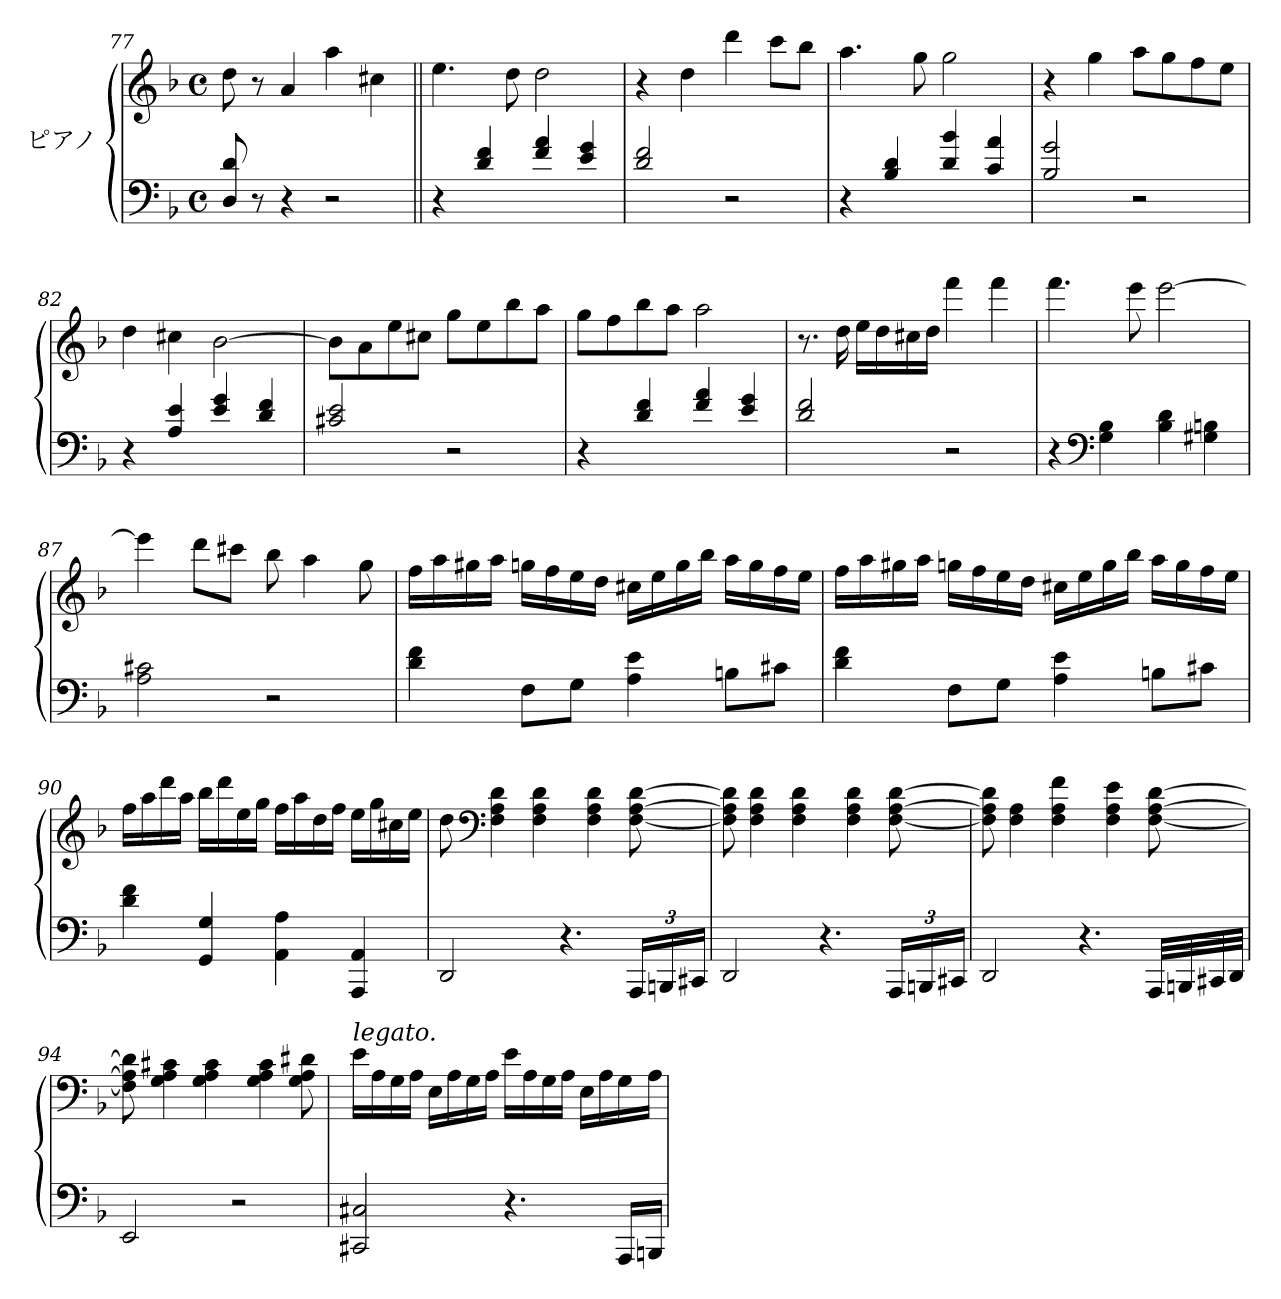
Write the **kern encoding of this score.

**kern	**kern
*part1	*part1
*staff2	*staff1
*I"ピアノ	*
!!LO:LB:g=z
*clefF4	*clefG2
*k[b-]	*k[b-]
*M4/4	*M4/4
*met(c)	*met(c)
=77	=77
8D/ 8d/	8dd\
8r	8r
4r	4a/
2r	4aa\
.	4cc#X\
=78||	=78||
4r	4.ee\
4d/ 4f/	.
.	8dd\
4f/ 4a/	2dd\
4e/ 4g/	.
=79	=79
2d/ 2f/	4r
.	4dd\
2r	4ddd\
.	8ccc\L
.	8bb-\J
=80	=80
4r	4.aa\
4B-/ 4d/	.
.	8gg\
4d/ 4b-/	2gg\
4c/ 4a/	.
=81	=81
2B-/ 2g/	4r
.	4gg\
2r	8aa\L
.	8gg\
.	8ff\
.	8ee\J
=82	=82
4r	4dd\
4A/ 4e/	4cc#X\
4e/ 4g/	[2b-\
4d/ 4f/	.
!!LO:LB:g=z
=83	=83
2c#X/ 2e/	8b-\L]
.	8a\
.	8ee\
.	8cc#X\J
2r	8gg\L
.	8ee\
.	8bb-\
.	8aa\J
=84	=84
4r	8gg\L
.	8ff\
4d/ 4f/	8bb-\
.	8aa\J
4f/ 4a/	2aa\
4e/ 4g/	.
=85	=85
2d/ 2f/	8.r
.	16dd\
.	16ee\LL
.	16dd\
.	16cc#X\
.	16dd\JJ
2r	4fff\
.	4fff\
=86	=86
4r	4.fff\
*clefF4	*
4G\ 4B-\	.
.	8eee\
4B-\ 4d\	[2eee\
4G#X\ 4Bn\	.
!!LO:PB:g=z
=87	=87
2A\ 2c#X\	4eee\]
.	8ddd\L
.	8ccc#X\J
2r	8bb-\
.	4aa\
.	8gg\
=88	=88
4d\ 4f\	16ff\LL
.	16aa\
.	16gg#X\
.	16aa\JJ
8F\L	16ggn\LL
.	16ff\
8G\J	16ee\
.	16dd\JJ
4A\ 4e\	16cc#X\LL
.	16ee\
.	16gg\
.	16bb-\JJ
8Bn\L	16aa\LL
.	16gg\
8c#X\J	16ff\
.	16ee\JJ
!!LO:LB:g=z
=89	=89
4d\ 4f\	16ff\LL
.	16aa\
.	16gg#X\
.	16aa\JJ
8F\L	16ggn\LL
.	16ff\
8G\J	16ee\
.	16dd\JJ
4A\ 4e\	16cc#X\LL
.	16ee\
.	16gg\
.	16bb-\JJ
8Bn\L	16aa\LL
.	16gg\
8c#X\J	16ff\
.	16ee\JJ
=90	=90
4d\ 4f\	16ff\LL
.	16aa\
.	16ddd\
.	16aa\JJ
4GG/ 4G/	16bb-\LL
.	16ddd\
.	16ee\
.	16gg\JJ
4AA\ 4A\	16ff\LL
.	16aa\
.	16dd\
.	16ff\JJ
4AAA/ 4AA/	16ee\LL
.	16gg\
.	16cc#X\
.	16ee\JJ
!!LO:LB:g=z
=91	=91
2DD/	8dd\
*	*clefF4
.	4F\ 4A\ 4d\
.	4F\ 4A\ 4d\
4.r	.
.	4F\ 4A\ 4d\
*Xbrackettup	*
24AAA/LL	[8F\ [8A\ [8d\
24BBBn/	.
24CC#X/JJ	.
=92	=92
2DD/	8F\] 8A\] 8d\]
.	4F\ 4A\ 4d\
.	4F\ 4A\ 4d\
4.r	.
.	4F\ 4A\ 4d\
24AAA/LL	[8F\ [8A\ [8d\
24BBBn/	.
24CC#X/JJ	.
=93	=93
2DD/	8F\] 8A\] 8d\]
.	4F\ 4A\
.	4F\ 4A\ 4f\
4.r	.
.	4F\ 4A\ 4e\
32AAA/LLL	[8F\ [8A\ [8d\
32BBBn/	.
32CC#X/	.
32DD/JJJ	.
=94	=94
2EE/	8F\] 8A\] 8d\]
.	4G\ 4A\ 4c#X\
.	4G\ 4A\ 4c#\
2r	.
.	4G\ 4A\ 4c#\
.	8G\ 8A\ 8d#X\
!!LO:LB:g=z
=95	=95
!	!LO:TX:a:i:t=legato.
2CC#X/ 2C#X/	16e\LL
.	16A\
.	16G\
.	16A\JJ
.	16E\LL
.	16A\
.	16G\
.	16A\JJ
4.r	16e\LL
.	16A\
.	16G\
.	16A\JJ
.	16E\LL
.	16A\
16AAA/LL	16G\
16BBBn/JJ	16A\JJ
=	=
*-	*-
